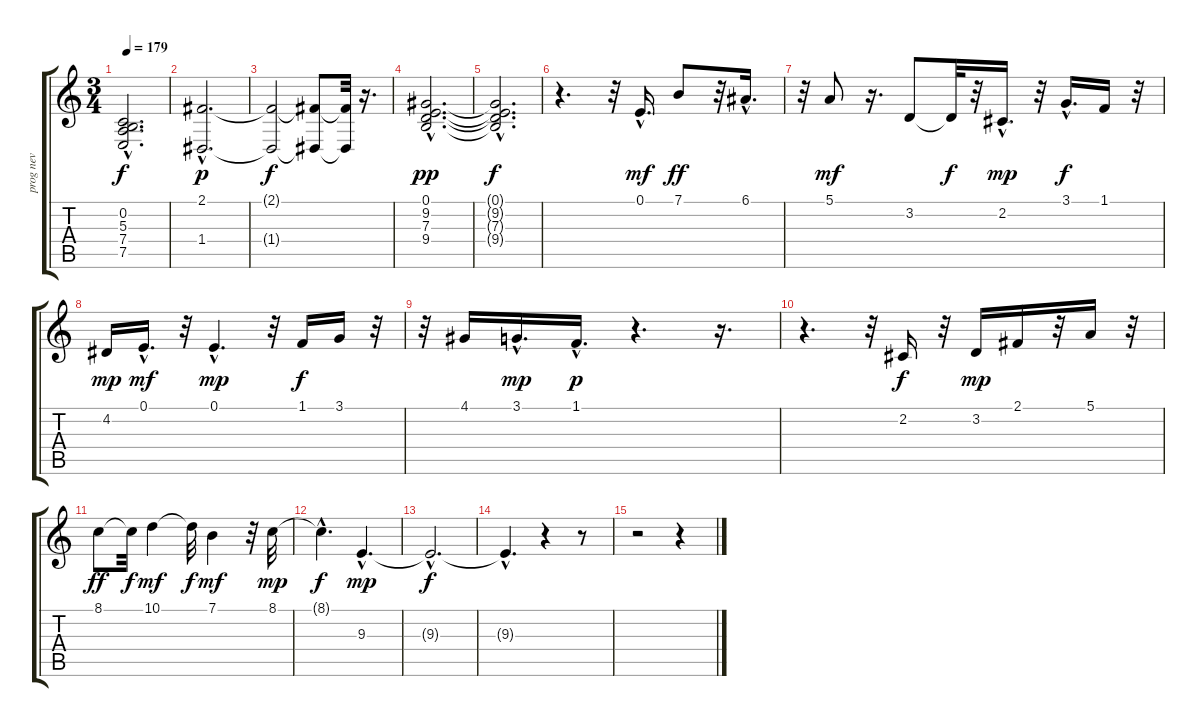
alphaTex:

\track ("prog nev" "prog nev") {instrument harmonica}
\staff {score tabs}
\tuning (E4 B3 G3 D3 A2 E2) {hide}
\ts (3 4)
\tempo 179
\clef g2
\ks c
(0.2{t} 5.3{hac t} 7.4{hac t} 7.5{hac t}).2{d dy f} |
(2.1{hac} 1.4{hac}).2{d dy p} |
(2.1{t} 1.4{t}).2{dy f} (2.1{t} 1.4{t}).8 (2.1{t} 1.4{t}).32 r.16{d} |
(0.1{hac} 9.2{hac} 7.3{hac} 9.4{hac}).2{d dy pp} |
(0.1{hac t} 9.2{hac t} 7.3{hac t} 9.4{t}).2{d dy f} |
r.4{d} r.32 0.1{hac}.16{d dy mf balance 11 instrument harmonica} 7.1.8{dy ff} r.32 6.1{hac}.16{d} |
r.32 5.1.8{dy mf} r.16{d} 3.2.8 3.2{t}.32{dy f} r.32 2.2{hac}.16{d dy mp} r.32 3.1{hac}.16{d dy f} 1.1.16 r.32 |
4.2.16{dy mp} 0.1{hac}.16{d dy mf} r.32 0.1{hac}.4{d dy mp} r.32 1.1.16{dy f} 3.1.16 r.32 |
r.32 4.1.16 3.1{hac}.16{d dy mp} 1.1{hac}.16{d dy p} r.4{d} r.16{d} |
r.4{d} r.32 2.2.16{dy f} r.32 3.2.16{dy mp} 2.1.16 r.32 5.1.16 r.32 |
8.1.8{dy ff} 8.1{t}.32{dy f} 10.1.4{dy mf} 10.1{t}.32{dy f} 7.1.4{dy mf} r.32 8.1.32{dy mp} |
8.1{hac t}.4{d dy f} 9.3{hac}.4{d dy mp} |
9.3{hac t}.2{d dy f} |
9.3{hac t}.4{d} r.4 r.8 |
r.2 r.4
